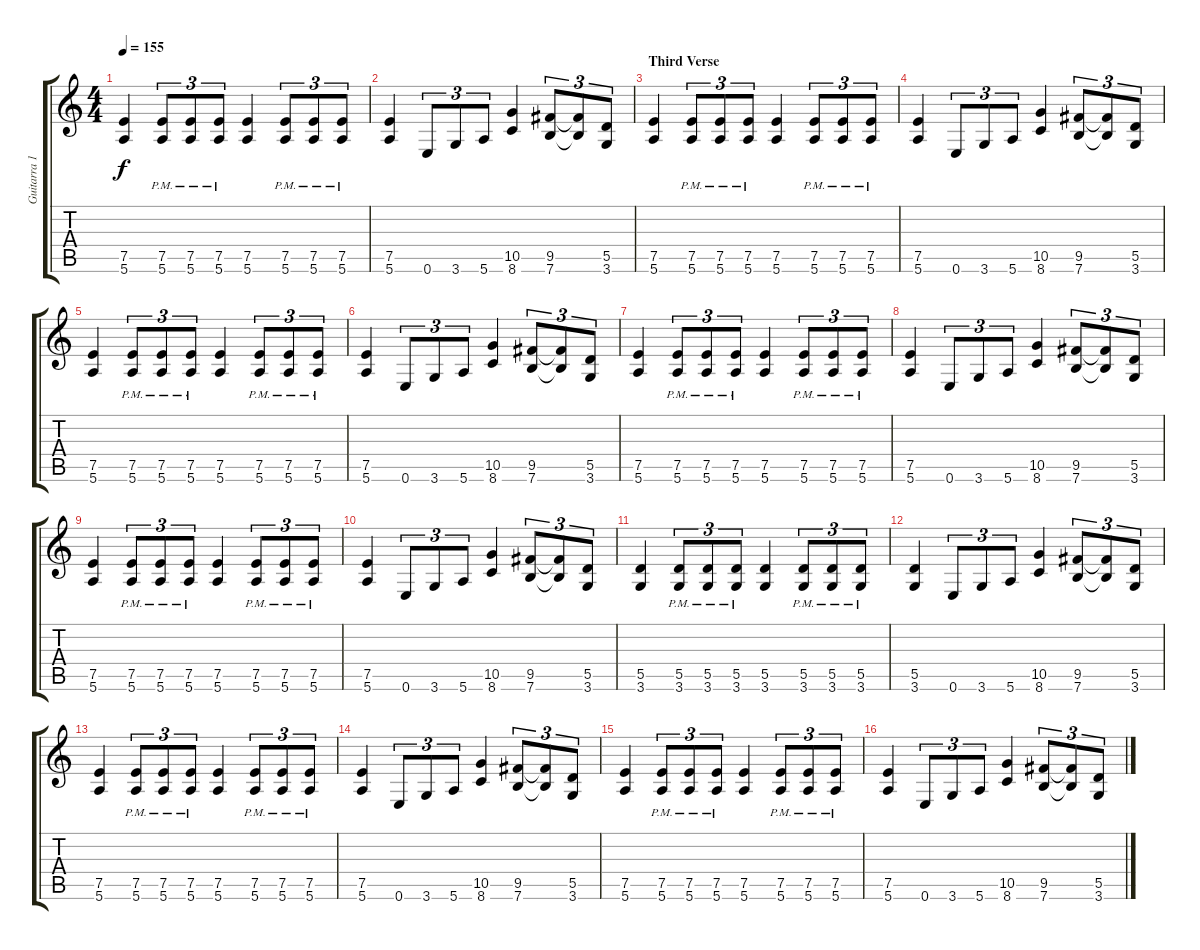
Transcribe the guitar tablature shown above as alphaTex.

\track ("Guitarra 1" "Guitarra 1") {instrument overdrivenguitar}
\staff {score tabs}
\tuning (E4 B3 G3 D3 A2 E2) {hide}
\ts (4 4)
\tempo 155
\clef g2
\ks c
(7.5 5.6).4{dy f} (7.5{pm} 5.6{pm}).8{tu (3 2)} (7.5{pm} 5.6{pm}).8{tu (3 2)} (7.5{pm} 5.6{pm}).8{tu (3 2)} (7.5 5.6).4 (7.5{pm} 5.6{pm}).8{tu (3 2)} (7.5{pm} 5.6{pm}).8{tu (3 2)} (7.5{pm} 5.6{pm}).8{tu (3 2)} |
(7.5 5.6).4 0.6.8{tu (3 2)} 3.6.8{tu (3 2)} 5.6.8{tu (3 2)} (10.5 8.6).4 (9.5 7.6).8{tu (3 2)} (9.5{t} 7.6{t}).8{tu (3 2)} (5.5 3.6).8{tu (3 2)} |
\section ("" "Third Verse")
(7.5 5.6).4 (7.5{pm} 5.6{pm}).8{tu (3 2)} (7.5{pm} 5.6{pm}).8{tu (3 2)} (7.5{pm} 5.6{pm}).8{tu (3 2)} (7.5 5.6).4 (7.5{pm} 5.6{pm}).8{tu (3 2)} (7.5{pm} 5.6{pm}).8{tu (3 2)} (7.5{pm} 5.6{pm}).8{tu (3 2)} |
(7.5 5.6).4 0.6.8{tu (3 2)} 3.6.8{tu (3 2)} 5.6.8{tu (3 2)} (10.5 8.6).4 (9.5 7.6).8{tu (3 2)} (9.5{t} 7.6{t}).8{tu (3 2)} (5.5 3.6).8{tu (3 2)} |
(7.5 5.6).4 (7.5{pm} 5.6{pm}).8{tu (3 2)} (7.5{pm} 5.6{pm}).8{tu (3 2)} (7.5{pm} 5.6{pm}).8{tu (3 2)} (7.5 5.6).4 (7.5{pm} 5.6{pm}).8{tu (3 2)} (7.5{pm} 5.6{pm}).8{tu (3 2)} (7.5{pm} 5.6{pm}).8{tu (3 2)} |
(7.5 5.6).4 0.6.8{tu (3 2)} 3.6.8{tu (3 2)} 5.6.8{tu (3 2)} (10.5 8.6).4 (9.5 7.6).8{tu (3 2)} (9.5{t} 7.6{t}).8{tu (3 2)} (5.5 3.6).8{tu (3 2)} |
(7.5 5.6).4 (7.5{pm} 5.6{pm}).8{tu (3 2)} (7.5{pm} 5.6{pm}).8{tu (3 2)} (7.5{pm} 5.6{pm}).8{tu (3 2)} (7.5 5.6).4 (7.5{pm} 5.6{pm}).8{tu (3 2)} (7.5{pm} 5.6{pm}).8{tu (3 2)} (7.5{pm} 5.6{pm}).8{tu (3 2)} |
(7.5 5.6).4 0.6.8{tu (3 2)} 3.6.8{tu (3 2)} 5.6.8{tu (3 2)} (10.5 8.6).4 (9.5 7.6).8{tu (3 2)} (9.5{t} 7.6{t}).8{tu (3 2)} (5.5 3.6).8{tu (3 2)} |
(7.5 5.6).4 (7.5{pm} 5.6{pm}).8{tu (3 2)} (7.5{pm} 5.6{pm}).8{tu (3 2)} (7.5{pm} 5.6{pm}).8{tu (3 2)} (7.5 5.6).4 (7.5{pm} 5.6{pm}).8{tu (3 2)} (7.5{pm} 5.6{pm}).8{tu (3 2)} (7.5{pm} 5.6{pm}).8{tu (3 2)} |
(7.5 5.6).4 0.6.8{tu (3 2)} 3.6.8{tu (3 2)} 5.6.8{tu (3 2)} (10.5 8.6).4 (9.5 7.6).8{tu (3 2)} (9.5{t} 7.6{t}).8{tu (3 2)} (5.5 3.6).8{tu (3 2)} |
(5.5 3.6).4 (5.5{pm} 3.6{pm}).8{tu (3 2)} (5.5{pm} 3.6{pm}).8{tu (3 2)} (5.5{pm} 3.6{pm}).8{tu (3 2)} (5.5 3.6).4 (5.5{pm} 3.6{pm}).8{tu (3 2)} (5.5{pm} 3.6{pm}).8{tu (3 2)} (5.5{pm} 3.6{pm}).8{tu (3 2)} |
(5.5 3.6).4 0.6.8{tu (3 2)} 3.6.8{tu (3 2)} 5.6.8{tu (3 2)} (10.5 8.6).4 (9.5 7.6).8{tu (3 2)} (9.5{t} 7.6{t}).8{tu (3 2)} (5.5 3.6).8{tu (3 2)} |
(7.5 5.6).4 (7.5{pm} 5.6{pm}).8{tu (3 2)} (7.5{pm} 5.6{pm}).8{tu (3 2)} (7.5{pm} 5.6{pm}).8{tu (3 2)} (7.5 5.6).4 (7.5{pm} 5.6{pm}).8{tu (3 2)} (7.5{pm} 5.6{pm}).8{tu (3 2)} (7.5{pm} 5.6{pm}).8{tu (3 2)} |
(7.5 5.6).4 0.6.8{tu (3 2)} 3.6.8{tu (3 2)} 5.6.8{tu (3 2)} (10.5 8.6).4 (9.5 7.6).8{tu (3 2)} (9.5{t} 7.6{t}).8{tu (3 2)} (5.5 3.6).8{tu (3 2)} |
(7.5 5.6).4 (7.5{pm} 5.6{pm}).8{tu (3 2)} (7.5{pm} 5.6{pm}).8{tu (3 2)} (7.5{pm} 5.6{pm}).8{tu (3 2)} (7.5 5.6).4 (7.5{pm} 5.6{pm}).8{tu (3 2)} (7.5{pm} 5.6{pm}).8{tu (3 2)} (7.5{pm} 5.6{pm}).8{tu (3 2)} |
(7.5 5.6).4 0.6.8{tu (3 2)} 3.6.8{tu (3 2)} 5.6.8{tu (3 2)} (10.5 8.6).4 (9.5 7.6).8{tu (3 2)} (9.5{t} 7.6{t}).8{tu (3 2)} (5.5 3.6).8{tu (3 2)}
